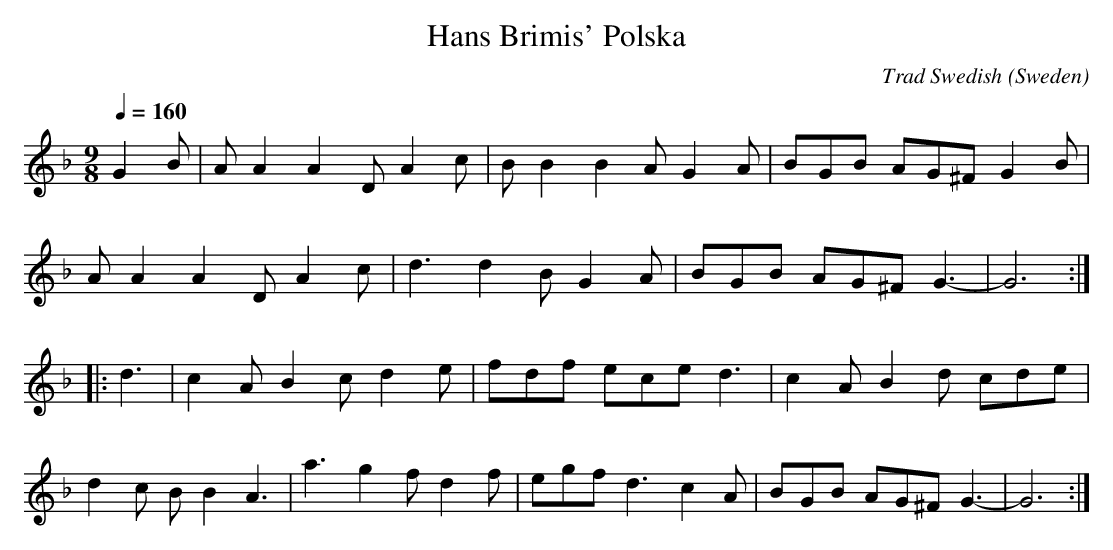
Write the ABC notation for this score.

X:1
T:Hans Brimis' Polska
C:Trad Swedish
L:1/8
M:9/8
O:Sweden
Q:1/4=160
K:F
G2B|A A2A2D A2c|B B2B2A G2A|BGB AG^F G2B|
A A2A2D A2c|d3d2B G2A|BGB AG^F G3-|G6:|
|:d3|c2A B2c d2e|fdf ece d3|c2A B2d cde|
d2c B B2A3|a3g2f d2f|egf d3c2A|BGB AG^F G3-|G6:|
